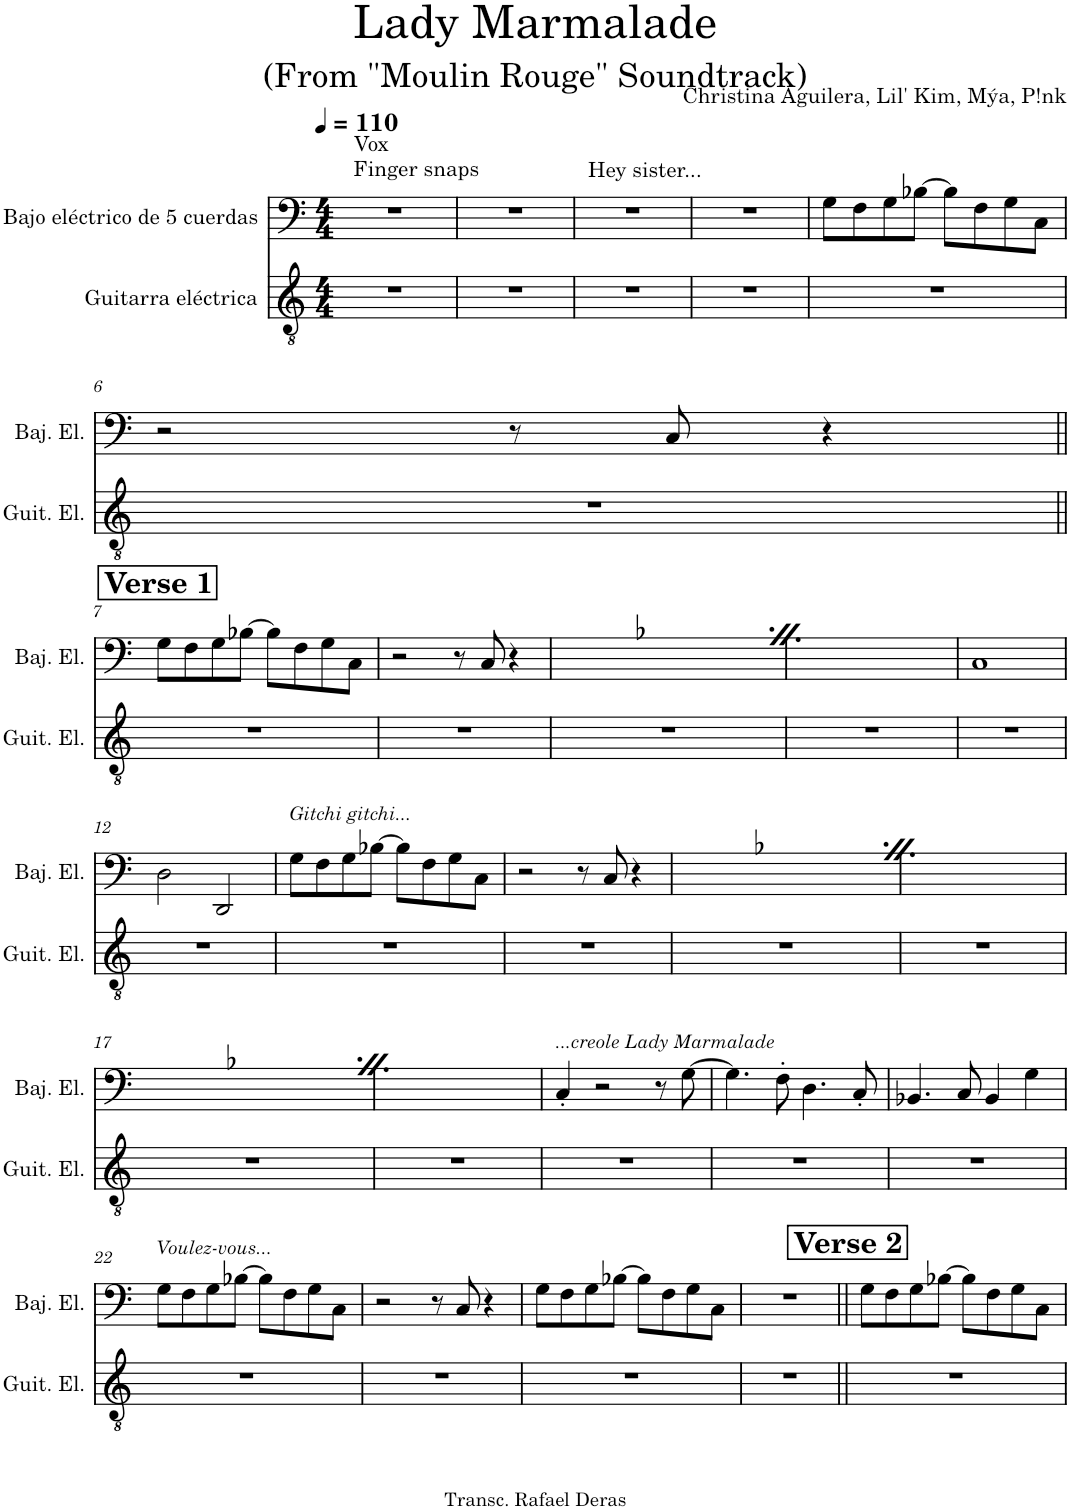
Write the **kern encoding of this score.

**kern	**kern
*part2	*part1
*staff2	*staff1
*I"Guitarra eléctrica	*I"Bajo eléctrico de 5 cuerdas
*I'Guit. El.	*I'Baj. El.
*clefGv2	*clefF4
*	*Trd7c12
*k[]	*k[]
*M4/4	*M4/4
*MM110	*MM110
=1	=1
!	!LO:TX:a:t=Vox
!	!LO:TX:a:t=Finger snaps
1r	1r
=2	=2
1r	1r
=3	=3
!	!LO:TX:a:t=Hey sister...
1r	1r
=4	=4
1r	1r
=5	=5
1r	8G\L
.	8F\
.	8G\
.	[8B-X\J
.	8B-\L]
.	8F\
.	8G\
.	8C\J
!!LO:LB:g=z
=6	=6
1r	2r
.	8r
.	8C/
.	4r
!!LO:LB:g=z
!!LO:REH:place=s1:a:B:cj:fs=14:t=Verse 1
=7||	=7||
1r	8G\L
.	8F\
.	8G\
.	[8B-X\J
.	8B-\L]
.	8F\
.	8G\
.	8C\J
=8	=8
1r	2r
.	8r
.	8C/
.	4r
=9	=9
1r	8GL
.	8F
.	8G
.	[8B-XJ
.	8B-L]
.	8F
.	8G
.	8CJ
=10	=10
1r	2ryy
.	8ryy
.	8C
.	4ryy
=11	=11
1r	1C
!!LO:LB:g=z
=12	=12
1r	2D\
.	2DD/
=13	=13
!	!LO:TX:a:i:t=Gitchi gitchi...
1r	8G\L
.	8F\
.	8G\
.	[8B-X\J
.	8B-\L]
.	8F\
.	8G\
.	8C\J
=14	=14
1r	2r
.	8r
.	8C/
.	4r
=15	=15
1r	8GL
.	8F
.	8G
.	[8B-XJ
.	8B-L]
.	8F
.	8G
.	8CJ
=16	=16
1r	2ryy
.	8ryy
.	8C
.	4ryy
!!LO:LB:g=z
=17	=17
1r	8GL
.	8F
.	8G
.	[8B-XJ
.	8B-L]
.	8F
.	8G
.	8CJ
=18	=18
1r	2ryy
.	8ryy
.	8C
.	4ryy
=19	=19
!	!LO:TX:a:i:t=...creole Lady Marmalade
1r	4C'/
.	2r
.	8r
.	[8G\
=20	=20
1r	4.G\]
.	8F'\
.	4.D\
.	8C'/
=21	=21
1r	4.BB-X/
.	8C/
.	4BB-/
.	4G\
!!LO:LB:g=z
=22	=22
!	!LO:TX:a:i:t=Voulez-vous...
1r	8G\L
.	8F\
.	8G\
.	[8B-X\J
.	8B-\L]
.	8F\
.	8G\
.	8C\J
=23	=23
1r	2r
.	8r
.	8C/
.	4r
=24	=24
1r	8G\L
.	8F\
.	8G\
.	[8B-X\J
.	8B-\L]
.	8F\
.	8G\
.	8C\J
=25	=25
1r	1r
!!LO:REH:place=s1:a:B:cj:fs=14:t=Verse 2
=26||	=26||
1r	8G\L
.	8F\
.	8G\
.	[8B-X\J
.	8B-\L]
.	8F\
.	8G\
.	8C\J
=	=
*-	*-
